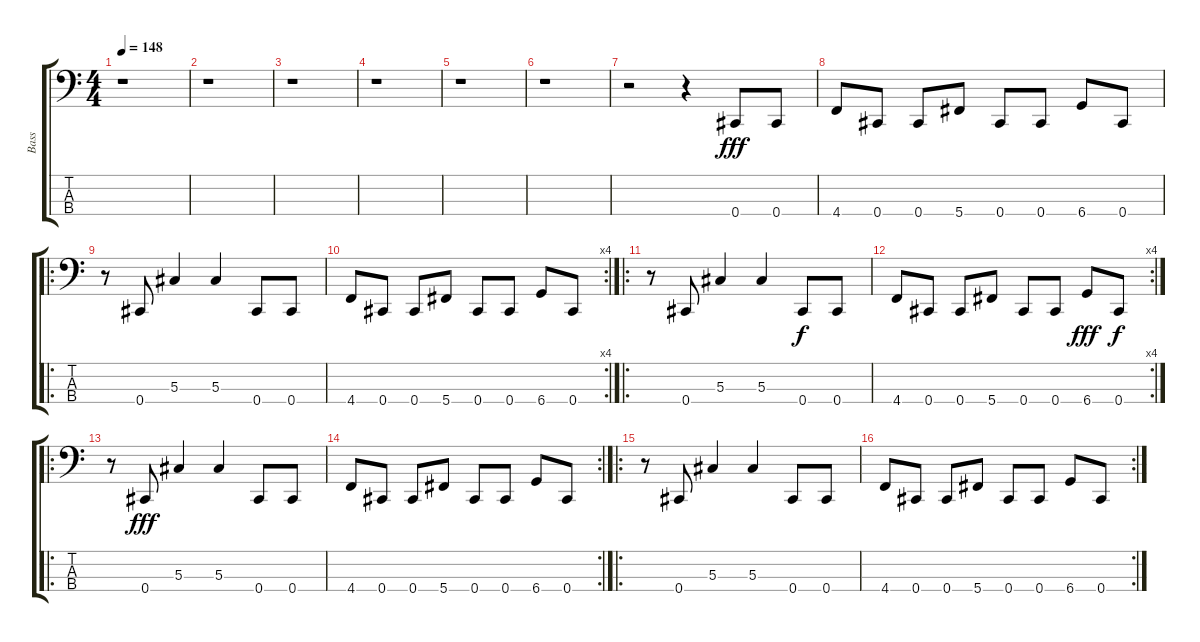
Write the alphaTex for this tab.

\track ("Bass" "Bass") {instrument electricbassfinger}
\staff {score tabs}
\tuning (Gb2 Db2 Ab1 Db1) {hide}
\ts (4 4)
\tempo 148
\clef f4
\ks c
r.1{dy fff instrument electricbassfinger} |
r.1 |
r.1 |
r.1 |
r.1 |
r.1 |
r.2 r.4 0.4.8 0.4.8 |
4.4.8 0.4.8 0.4.8 5.4.8 0.4.8 0.4.8 6.4.8 0.4.8 |
\ro
r.8 0.4.8 5.3.4 5.3.4 0.4.8 0.4.8 |
\rc 4
4.4.8 0.4.8 0.4.8 5.4.8 0.4.8 0.4.8 6.4.8 0.4.8 |
\ro
r.8 0.4.8 5.3.4 5.3.4 0.4.8{dy f} 0.4.8 |
\rc 4
4.4.8 0.4.8 0.4.8 5.4.8 0.4.8 0.4.8 6.4.8{dy fff} 0.4.8{dy f} |
\ro
r.8 0.4.8{dy fff} 5.3.4 5.3.4 0.4.8 0.4.8 |
\rc 2
4.4.8 0.4.8 0.4.8 5.4.8 0.4.8 0.4.8 6.4.8 0.4.8 |
\ro
r.8 0.4.8 5.3.4 5.3.4 0.4.8 0.4.8 |
\rc 2
4.4.8 0.4.8 0.4.8 5.4.8 0.4.8 0.4.8 6.4.8 0.4.8
